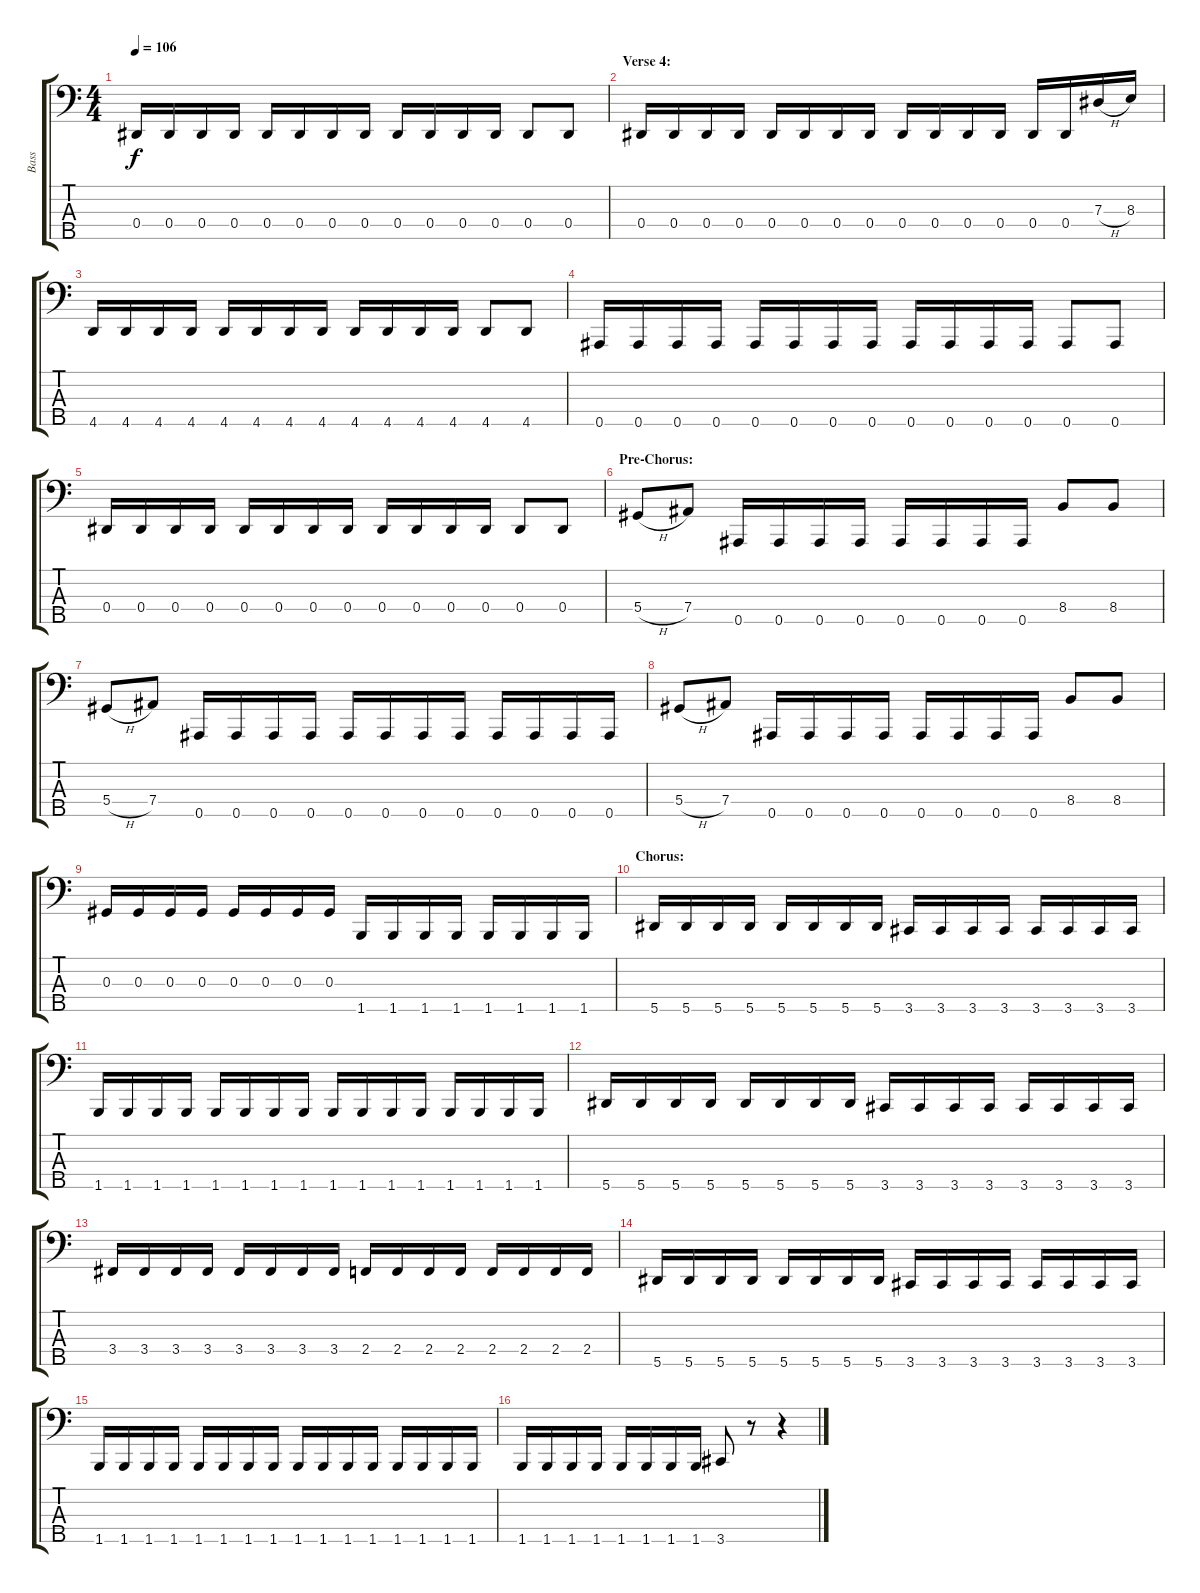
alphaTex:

\track ("Bass" "Bass") {instrument slapbass2}
\staff {score tabs}
\tuning (Gb2 Db2 Ab1 Eb1 Bb0) {hide}
\ts (4 4)
\tempo 106
\clef f4
\ks c
0.4.16{dy f} 0.4.16 0.4.16 0.4.16 0.4.16 0.4.16 0.4.16 0.4.16 0.4.16 0.4.16 0.4.16 0.4.16 0.4.8 0.4.8 |
\section ("" "Verse 4:")
0.4.16 0.4.16 0.4.16 0.4.16 0.4.16 0.4.16 0.4.16 0.4.16 0.4.16 0.4.16 0.4.16 0.4.16 0.4.16 0.4.16 7.3{h}.16 8.3.16 |
4.5.16 4.5.16 4.5.16 4.5.16 4.5.16 4.5.16 4.5.16 4.5.16 4.5.16 4.5.16 4.5.16 4.5.16 4.5.8 4.5.8 |
0.5.16 0.5.16 0.5.16 0.5.16 0.5.16 0.5.16 0.5.16 0.5.16 0.5.16 0.5.16 0.5.16 0.5.16 0.5.8 0.5.8 |
0.4.16 0.4.16 0.4.16 0.4.16 0.4.16 0.4.16 0.4.16 0.4.16 0.4.16 0.4.16 0.4.16 0.4.16 0.4.8 0.4.8 |
\section ("" "Pre-Chorus:")
5.4{h}.8 7.4.8 0.5.16 0.5.16 0.5.16 0.5.16 0.5.16 0.5.16 0.5.16 0.5.16 8.4.8 8.4.8 |
5.4{h}.8 7.4.8 0.5.16 0.5.16 0.5.16 0.5.16 0.5.16 0.5.16 0.5.16 0.5.16 0.5.16 0.5.16 0.5.16 0.5.16 |
5.4{h}.8 7.4.8 0.5.16 0.5.16 0.5.16 0.5.16 0.5.16 0.5.16 0.5.16 0.5.16 8.4.8 8.4.8 |
0.3.16 0.3.16 0.3.16 0.3.16 0.3.16 0.3.16 0.3.16 0.3.16 1.5.16 1.5.16 1.5.16 1.5.16 1.5.16 1.5.16 1.5.16 1.5.16 |
\section ("" "Chorus:")
5.5.16 5.5.16 5.5.16 5.5.16 5.5.16 5.5.16 5.5.16 5.5.16 3.5.16 3.5.16 3.5.16 3.5.16 3.5.16 3.5.16 3.5.16 3.5.16 |
1.5.16 1.5.16 1.5.16 1.5.16 1.5.16 1.5.16 1.5.16 1.5.16 1.5.16 1.5.16 1.5.16 1.5.16 1.5.16 1.5.16 1.5.16 1.5.16 |
5.5.16 5.5.16 5.5.16 5.5.16 5.5.16 5.5.16 5.5.16 5.5.16 3.5.16 3.5.16 3.5.16 3.5.16 3.5.16 3.5.16 3.5.16 3.5.16 |
3.4.16 3.4.16 3.4.16 3.4.16 3.4.16 3.4.16 3.4.16 3.4.16 2.4.16 2.4.16 2.4.16 2.4.16 2.4.16 2.4.16 2.4.16 2.4.16 |
5.5.16 5.5.16 5.5.16 5.5.16 5.5.16 5.5.16 5.5.16 5.5.16 3.5.16 3.5.16 3.5.16 3.5.16 3.5.16 3.5.16 3.5.16 3.5.16 |
1.5.16 1.5.16 1.5.16 1.5.16 1.5.16 1.5.16 1.5.16 1.5.16 1.5.16 1.5.16 1.5.16 1.5.16 1.5.16 1.5.16 1.5.16 1.5.16 |
1.5.16 1.5.16 1.5.16 1.5.16 1.5.16 1.5.16 1.5.16 1.5.16 3.5.8 r.8 r.4
